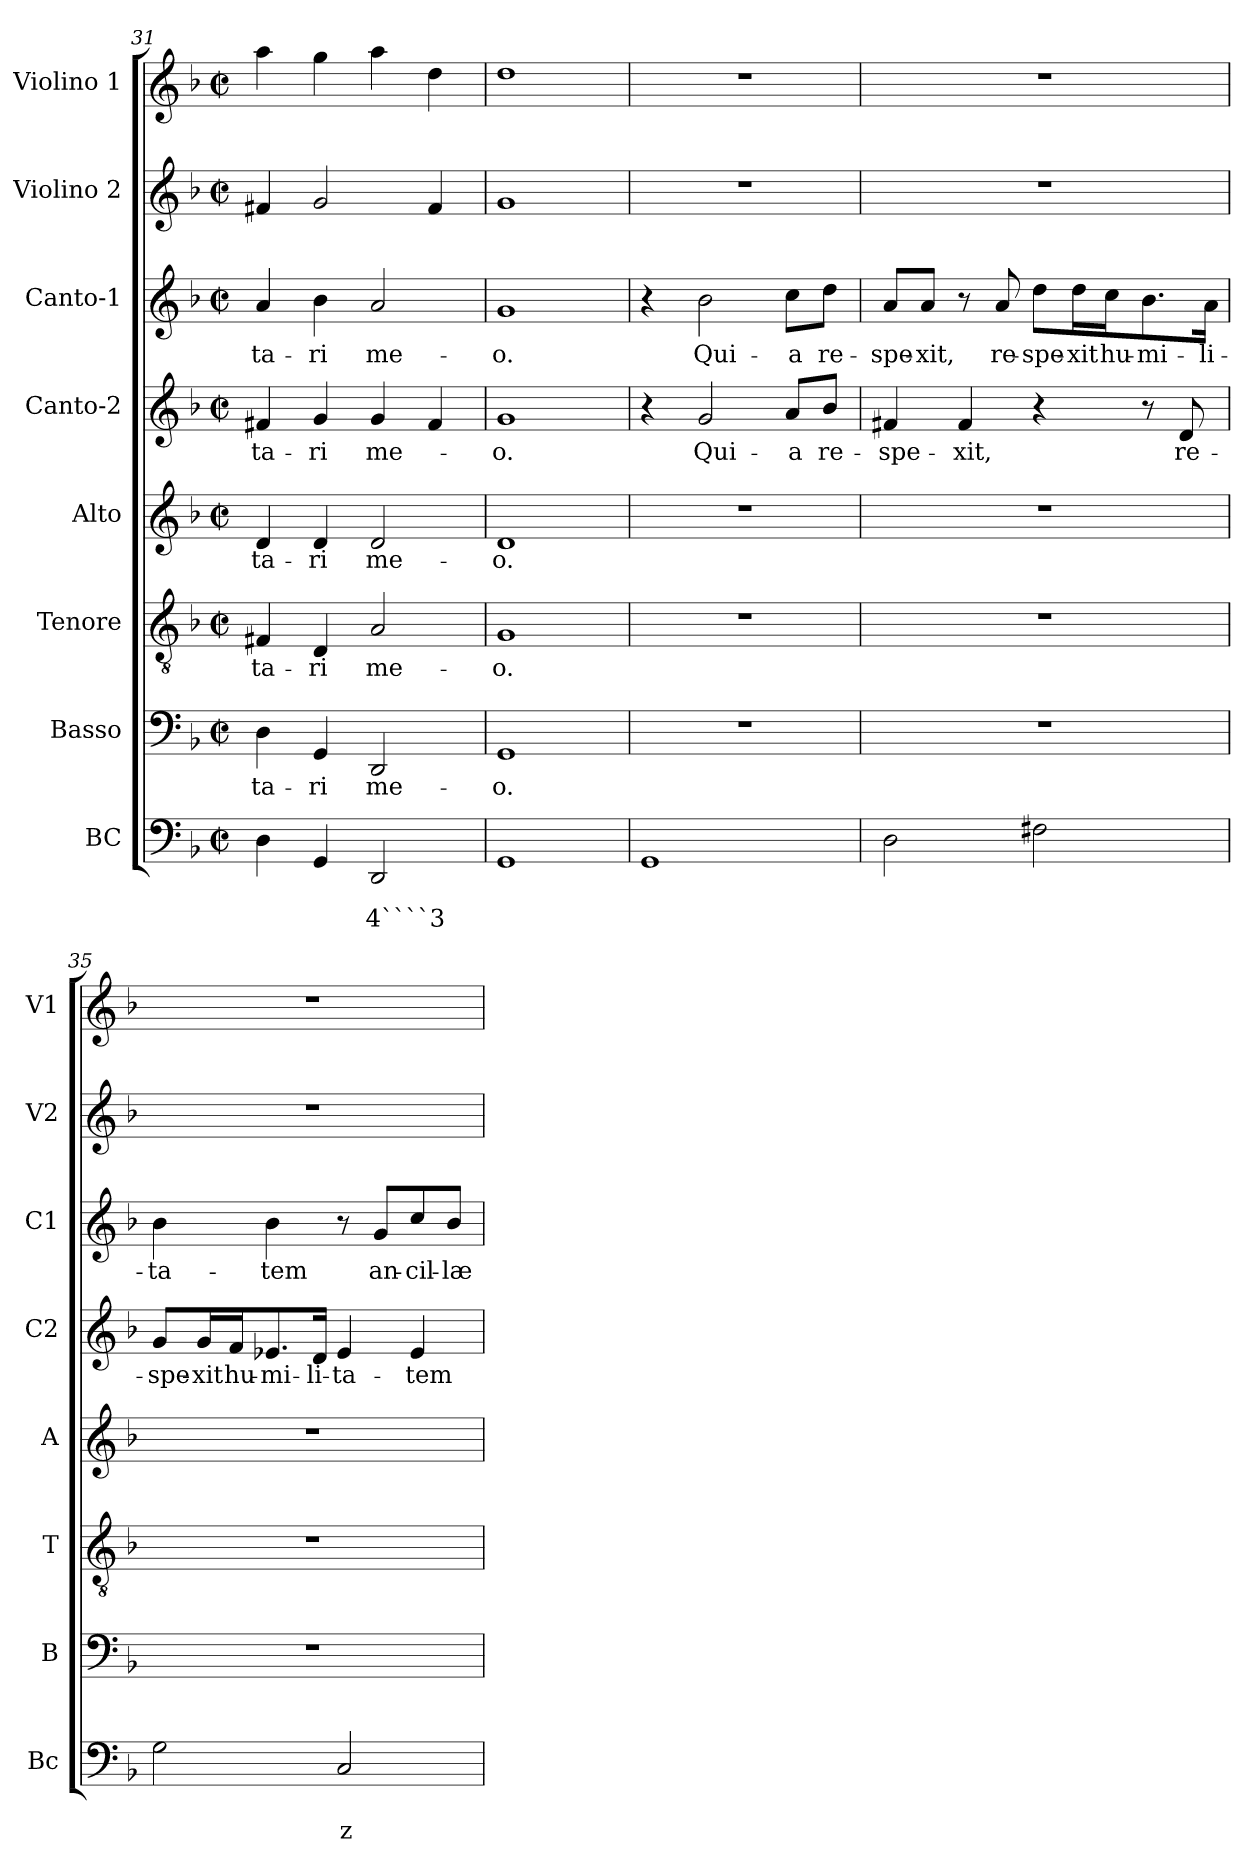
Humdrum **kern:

**kern	**text	**text	**kern	**text	**kern	**text	**kern	**text	**kern	**text	**kern	**text	**kern	**kern
*part8	*part8	*part8	*part7	*part7	*part6	*part6	*part5	*part5	*part4	*part4	*part3	*part3	*part2	*part1
*staff8	*staff8	*staff8	*staff7	*staff7	*staff6	*staff6	*staff5	*staff5	*staff4	*staff4	*staff3	*staff3	*staff2	*staff1
*I"BC	*	*	*I"Basso	*	*I"Tenore	*	*I"Alto	*	*I"Canto-2	*	*I"Canto-1	*	*I"Violino 2	*I"Violino 1
*I'Bc	*	*	*I'B	*	*I'T	*	*I'A	*	*I'C2	*	*I'C1	*	*I'V2	*I'V1
*clefF4	*	*	*clefF4	*	*clefGv2	*	*clefG2	*	*clefG2	*	*clefG2	*	*clefG2	*clefG2
*k[b-]	*	*	*k[b-]	*	*k[b-]	*	*k[b-]	*	*k[b-]	*	*k[b-]	*	*k[b-]	*k[b-]
*F:	*	*	*F:	*	*F:	*	*F:	*	*F:	*	*F:	*	*F:	*F:
*M2/2	*	*	*M2/2	*	*M2/2	*	*M2/2	*	*M2/2	*	*M2/2	*	*M2/2	*M2/2
*met(c|)	*	*	*met(c|)	*	*met(c|)	*	*met(c|)	*	*met(c|)	*	*met(c|)	*	*met(c|)	*met(c|)
=31	=31	=31	=31	=31	=31	=31	=31	=31	=31	=31	=31	=31	=31	=31
!	!	!	!	!LO:LY:b	!	!LO:LY:b	!	!LO:LY:b	!	!LO:LY:b	!	!LO:LY:b	!	!
4D\	.	.	4D\	-ta-	4F#X/	-ta-	4d/	-ta-	4f#X/	-ta-	4a/	-ta-	4f#X!/	4aa\
!	!	!	!	!LO:LY:b	!	!LO:LY:b	!	!LO:LY:b	!	!LO:LY:b	!	!LO:LY:b	!	!
4GG/	.	.	4GG/	-ri	4D/	-ri	4d/	-ri	4g/	-ri	4b-\	-ri	2g!/	4gg\
!	!	!LO:LY:b	!	!LO:LY:b	!	!LO:LY:b	!	!LO:LY:b	!	!LO:LY:b	!	!LO:LY:b	!	!
2DD/	.	4````3	2DD/	me-	2A/	me-	2d/	me-	4g/	me-	2a/	me-	.	4aa\
.	.	.	.	.	.	.	.	.	4f#/	.	.	.	4f#!/	4dd\
=32	=32	=32	=32	=32	=32	=32	=32	=32	=32	=32	=32	=32	=32	=32
!	!	!	!	!LO:LY:b	!	!LO:LY:b	!	!LO:LY:b	!	!LO:LY:b	!	!LO:LY:b	!	!
1GG	.	.	1GG	-o.	1G	-o.	1d	-o.	1g	-o.	1g	-o.	1g!	1dd
!!LO:LB:g=z
=33	=33	=33	=33	=33	=33	=33	=33	=33	=33	=33	=33	=33	=33	=33
1GG	.	.	1r	.	1r	.	1r	.	4r	.	4r	.	1r	1r
!	!	!	!	!	!	!	!	!	!	!LO:LY:b	!	!LO:LY:b	!	!
.	.	.	.	.	.	.	.	.	2g/	Qui-	2b-\	Qui-	.	.
!	!	!	!	!	!	!	!	!	!	!LO:LY:b	!	!LO:LY:b	!	!
.	.	.	.	.	.	.	.	.	8a/L	-a	8cc\L	-a	.	.
!	!	!	!	!	!	!	!	!	!	!LO:LY:b	!	!LO:LY:b	!	!
.	.	.	.	.	.	.	.	.	8b-/J	re-	8dd\J	re-	.	.
=34	=34	=34	=34	=34	=34	=34	=34	=34	=34	=34	=34	=34	=34	=34
!	!	!	!	!	!	!	!	!	!	!LO:LY:b	!	!LO:LY:b	!	!
2D\	.	.	1r	.	1r	.	1r	.	4f#X/	-spe-	8a/L	-spe-	1r	1r
!	!	!	!	!	!	!	!	!	!	!	!	!LO:LY:b	!	!
.	.	.	.	.	.	.	.	.	.	.	8a/J	-xit,	.	.
!	!	!	!	!	!	!	!	!	!	!LO:LY:b	!	!	!	!
.	.	.	.	.	.	.	.	.	4f#/	-xit,	8r	.	.	.
!	!	!	!	!	!	!	!	!	!	!	!	!LO:LY:b	!	!
.	.	.	.	.	.	.	.	.	.	.	8a/	re-	.	.
!	!	!	!	!	!	!	!	!	!	!	!	!LO:LY:b	!	!
2F#X\	.	.	.	.	.	.	.	.	4r	.	8dd\L	-spe-	.	.
!	!	!	!	!	!	!	!	!	!	!	!	!LO:LY:b	!	!
.	.	.	.	.	.	.	.	.	.	.	16dd\L	-xit	.	.
!	!	!	!	!	!	!	!	!	!	!	!	!LO:LY:b	!	!
.	.	.	.	.	.	.	.	.	.	.	16cc\J	hu-	.	.
!	!	!	!	!	!	!	!	!	!	!	!	!LO:LY:b	!	!
.	.	.	.	.	.	.	.	.	8r	.	8.b-\	-mi-	.	.
!	!	!	!	!	!	!	!	!	!	!LO:LY:b	!	!	!	!
.	.	.	.	.	.	.	.	.	8d/	re-	.	.	.	.
!	!	!	!	!	!	!	!	!	!	!	!	!LO:LY:b	!	!
.	.	.	.	.	.	.	.	.	.	.	16a\Jk	-li-	.	.
=35	=35	=35	=35	=35	=35	=35	=35	=35	=35	=35	=35	=35	=35	=35
!	!	!	!	!	!	!	!	!	!	!LO:LY:b	!	!LO:LY:b	!	!
2G\	.	.	1r	.	1r	.	1r	.	8g/L	-spe-	4b-\	-ta-	1r	1r
!	!	!	!	!	!	!	!	!	!	!LO:LY:b	!	!	!	!
.	.	.	.	.	.	.	.	.	16g/L	-xit	.	.	.	.
!	!	!	!	!	!	!	!	!	!	!LO:LY:b	!	!	!	!
.	.	.	.	.	.	.	.	.	16f/J	hu-	.	.	.	.
!	!	!	!	!	!	!	!	!	!	!LO:LY:b	!	!LO:LY:b	!	!
.	.	.	.	.	.	.	.	.	8.e-X/	-mi-	4b-\	-tem	.	.
!	!	!	!	!	!	!	!	!	!	!LO:LY:b	!	!	!	!
.	.	.	.	.	.	.	.	.	16d/Jk	-li-	.	.	.	.
!	!	!LO:LY:b	!	!	!	!	!	!	!	!LO:LY:b	!	!	!	!
2C/	.	z	.	.	.	.	.	.	4e-/	-ta-	8r	.	.	.
!	!	!	!	!	!	!	!	!	!	!	!	!LO:LY:b	!	!
.	.	.	.	.	.	.	.	.	.	.	8g/L	an-	.	.
!	!	!	!	!	!	!	!	!	!	!LO:LY:b	!	!LO:LY:b	!	!
.	.	.	.	.	.	.	.	.	4e-/	-tem	8cc/	-cil-	.	.
!	!	!	!	!	!	!	!	!	!	!	!	!LO:LY:b	!	!
.	.	.	.	.	.	.	.	.	.	.	8b-/J	-læ	.	.
=	=	=	=	=	=	=	=	=	=	=	=	=	=	=
*-	*-	*-	*-	*-	*-	*-	*-	*-	*-	*-	*-	*-	*-	*-
